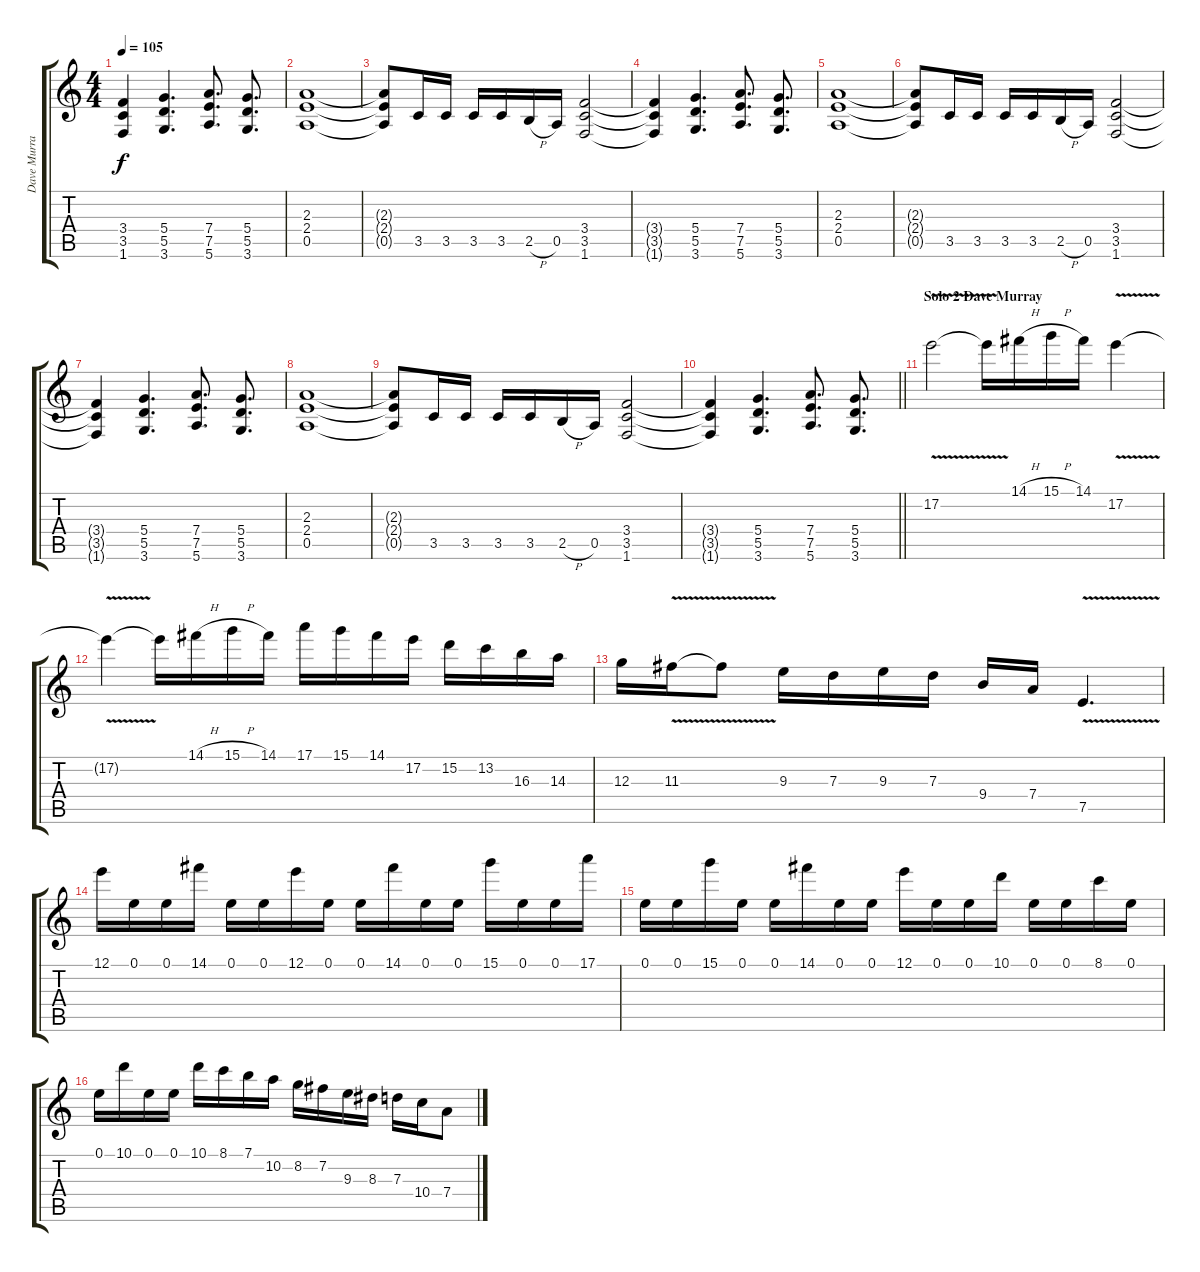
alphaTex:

\track ("Dave Murray" "Dave Murra") {instrument distortionguitar}
\staff {score tabs}
\tuning (E4 B3 G3 D3 A2 E2) {hide}
\ts (4 4)
\tempo 105
\clef g2
\ks c
(3.4{t} 3.5{t} 1.6{t}).4{dy f} (5.4 5.5 3.6).4{d} (7.4 7.5 5.6).8{d} (5.4 5.5 3.6).8{d} |
(2.3 2.4 0.5).1 |
(2.3{t} 2.4{t} 0.5{t}).8 3.5.16 3.5.16 3.5.16 3.5.16 2.5{h}.16 0.5.16 (3.4 3.5 1.6).2 |
(3.4{t} 3.5{t} 1.6{t}).4 (5.4 5.5 3.6).4{d} (7.4 7.5 5.6).8{d} (5.4 5.5 3.6).8{d} |
(2.3 2.4 0.5).1 |
(2.3{t} 2.4{t} 0.5{t}).8 3.5.16 3.5.16 3.5.16 3.5.16 2.5{h}.16 0.5.16 (3.4 3.5 1.6).2 |
(3.4{t} 3.5{t} 1.6{t}).4 (5.4 5.5 3.6).4{d} (7.4 7.5 5.6).8{d} (5.4 5.5 3.6).8{d} |
(2.3 2.4 0.5).1 |
(2.3{t} 2.4{t} 0.5{t}).8 3.5.16 3.5.16 3.5.16 3.5.16 2.5{h}.16 0.5.16 (3.4 3.5 1.6).2 |
\barLineRight lightlight
(3.4{t} 3.5{t} 1.6{t}).4 (5.4 5.5 3.6).4{d} (7.4 7.5 5.6).8{d} (5.4 5.5 3.6).8{d} |
\section ("" "Solo 2 Dave Murray")
17.2{v}.2{volume 16} 17.2{t}.16 14.1{h}.16 15.1{h}.16 14.1.16 17.2{v}.4 |
17.2{t}.4 17.2{t}.16 14.1{h}.16 15.1{h}.16 14.1.16 17.1.16 15.1.16 14.1.16 17.2.16 15.2.16 13.2.16 16.3.16 14.3.16 |
12.3.16 11.3{v}.16 11.3{t}.8 9.3.16 7.3.16 9.3.16 7.3.16 9.4.16 7.4.16 7.5{v}.4{d} |
12.1.16 0.1.16 0.1.16 14.1.16 0.1.16 0.1.16 12.1.16 0.1.16 0.1.16 14.1.16 0.1.16 0.1.16 15.1.16 0.1.16 0.1.16 17.1.16 |
0.1.16 0.1.16 15.1.16 0.1.16 0.1.16 14.1.16 0.1.16 0.1.16 12.1.16 0.1.16 0.1.16 10.1.16 0.1.16 0.1.16 8.1.16 0.1.16 |
0.1.16 10.1.16 0.1.16 0.1.16 10.1.16 8.1.16 7.1.16 10.2.16 8.2.16 7.2.16 9.3.16 8.3.16 7.3.16 10.4.16 7.4.8
